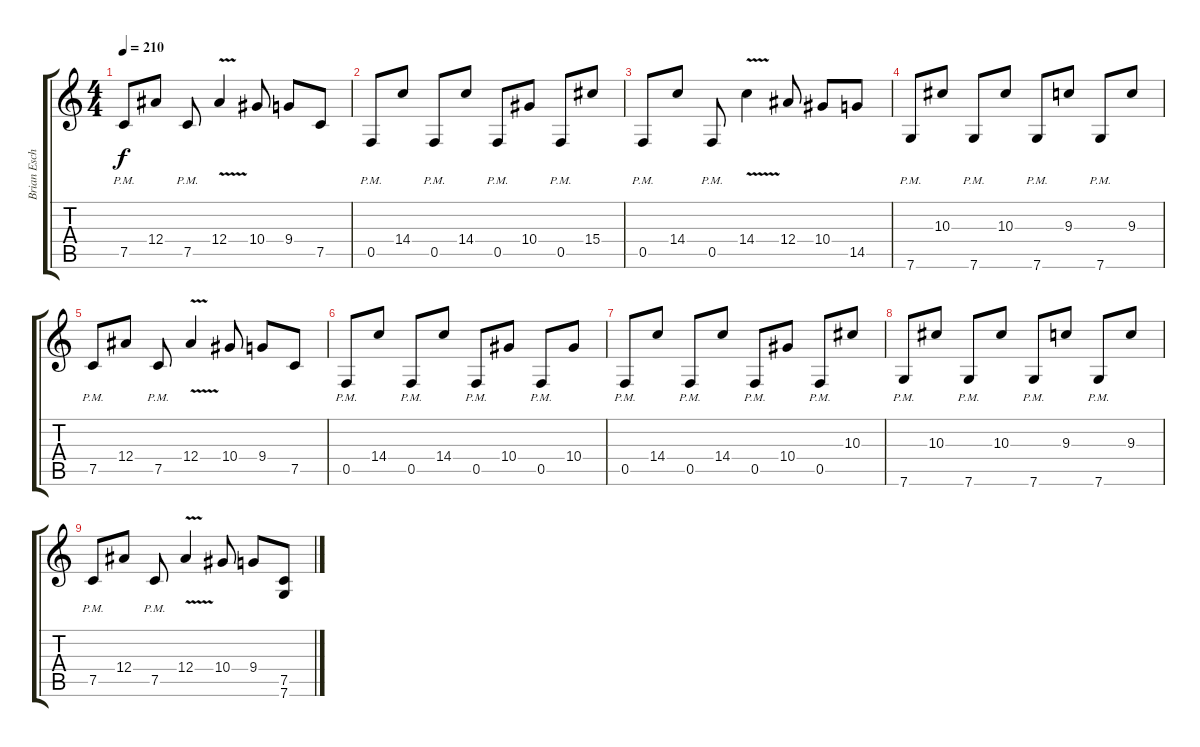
\track ("Brian Eschbach Rhythm" "Brian Esch") {instrument overdrivenguitar}
\staff {score tabs}
\tuning (C4 G3 Eb3 Bb2 F2 C2) {hide}
\ts (4 4)
\tempo 210
\clef g2
\ks c
7.5{pm}.8{dy f} 12.4.8 7.5{pm}.8 12.4{v}.4 10.4.8 9.4.8 7.5.8 |
0.5{pm}.8 14.4.8 0.5{pm}.8 14.4.8 0.5{pm}.8 10.4.8 0.5{pm}.8 15.4.8 |
0.5{pm}.8 14.4.8 0.5{pm}.8 14.4{v}.4 12.4.8 10.4.8 14.5.8 |
7.6{pm}.8 10.3.8 7.6{pm}.8 10.3.8 7.6{pm}.8 9.3.8 7.6{pm}.8 9.3.8 |
7.5{pm}.8 12.4.8 7.5{pm}.8 12.4{v}.4 10.4.8 9.4.8 7.5.8 |
0.5{pm}.8 14.4.8 0.5{pm}.8 14.4.8 0.5{pm}.8 10.4.8 0.5{pm}.8 10.4.8 |
0.5{pm}.8 14.4.8 0.5{pm}.8 14.4.8 0.5{pm}.8 10.4.8 0.5{pm}.8 10.3.8 |
7.6{pm}.8 10.3.8 7.6{pm}.8 10.3.8 7.6{pm}.8 9.3.8 7.6{pm}.8 9.3.8 |
7.5{pm}.8 12.4.8 7.5{pm}.8 12.4{v}.4 10.4.8 9.4.8 (7.5 7.6).8
